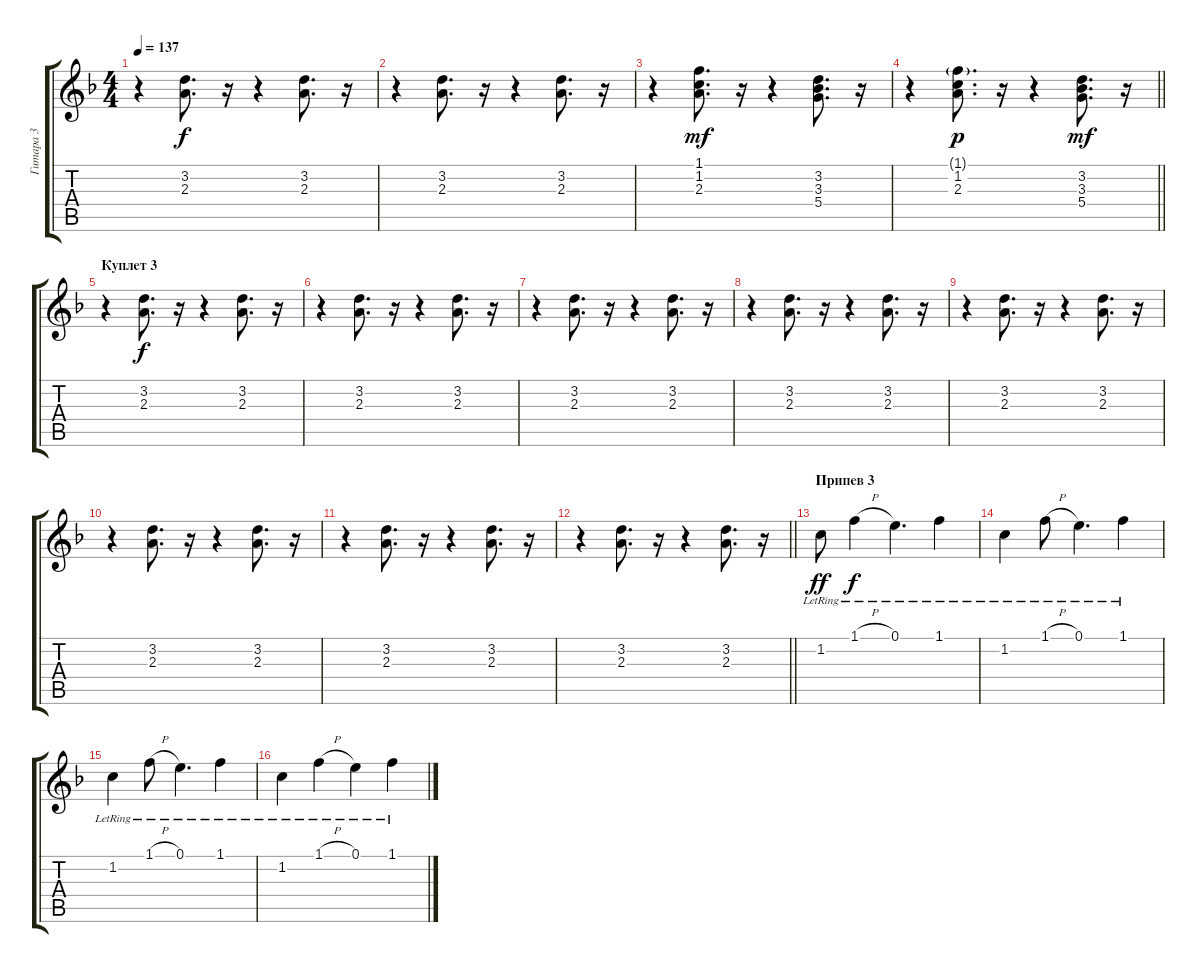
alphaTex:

\track ("Гитара 3" "Гитара 3") {instrument overdrivenguitar}
\staff {score tabs}
\tuning (E4 B3 G3 D3 A2 E2) {hide}
\ts (4 4)
\tempo 137
\clef g2
\ks dminor
r.4{dy mf} (3.2 2.3).8{d dy f} r.16 r.4 (3.2 2.3).8{d} r.16 |
r.4 (3.2 2.3).8{d} r.16 r.4 (3.2 2.3).8{d} r.16 |
r.4 (1.1 1.2 2.3).8{d dy mf} r.16 r.4 (3.2 3.3 5.4).8{d} r.16 |
\barLineRight lightlight
r.4 (1.1{g} 1.2 2.3).8{d dy p} r.16 r.4 (3.2 3.3 5.4).8{d dy mf} r.16 |
\section ("" "Куплет 3")
r.4 (3.2 2.3).8{d dy f} r.16 r.4 (3.2 2.3).8{d} r.16 |
r.4 (3.2 2.3).8{d} r.16 r.4 (3.2 2.3).8{d} r.16 |
r.4 (3.2 2.3).8{d} r.16 r.4 (3.2 2.3).8{d} r.16 |
r.4 (3.2 2.3).8{d} r.16 r.4 (3.2 2.3).8{d} r.16 |
r.4 (3.2 2.3).8{d} r.16 r.4 (3.2 2.3).8{d} r.16 |
r.4 (3.2 2.3).8{d} r.16 r.4 (3.2 2.3).8{d} r.16 |
r.4 (3.2 2.3).8{d} r.16 r.4 (3.2 2.3).8{d} r.16 |
\barLineRight lightlight
r.4 (3.2 2.3).8{d} r.16 r.4 (3.2 2.3).8{d} r.16 |
\section ("" "Припев 3")
1.2{lr}.8{dy ff volume 16 balance 5 instrument electricguitarclean} 1.1{h lr}.4{dy f} 0.1{lr}.4{d} 1.1{lr}.4 |
1.2{lr}.4 1.1{h lr}.8 0.1{lr}.4{d} 1.1{lr}.4 |
1.2{lr}.4 1.1{h lr}.8 0.1{lr}.4{d} 1.1{lr}.4 |
1.2{lr}.4 1.1{h lr}.4 0.1{lr}.4 1.1{lr}.4
